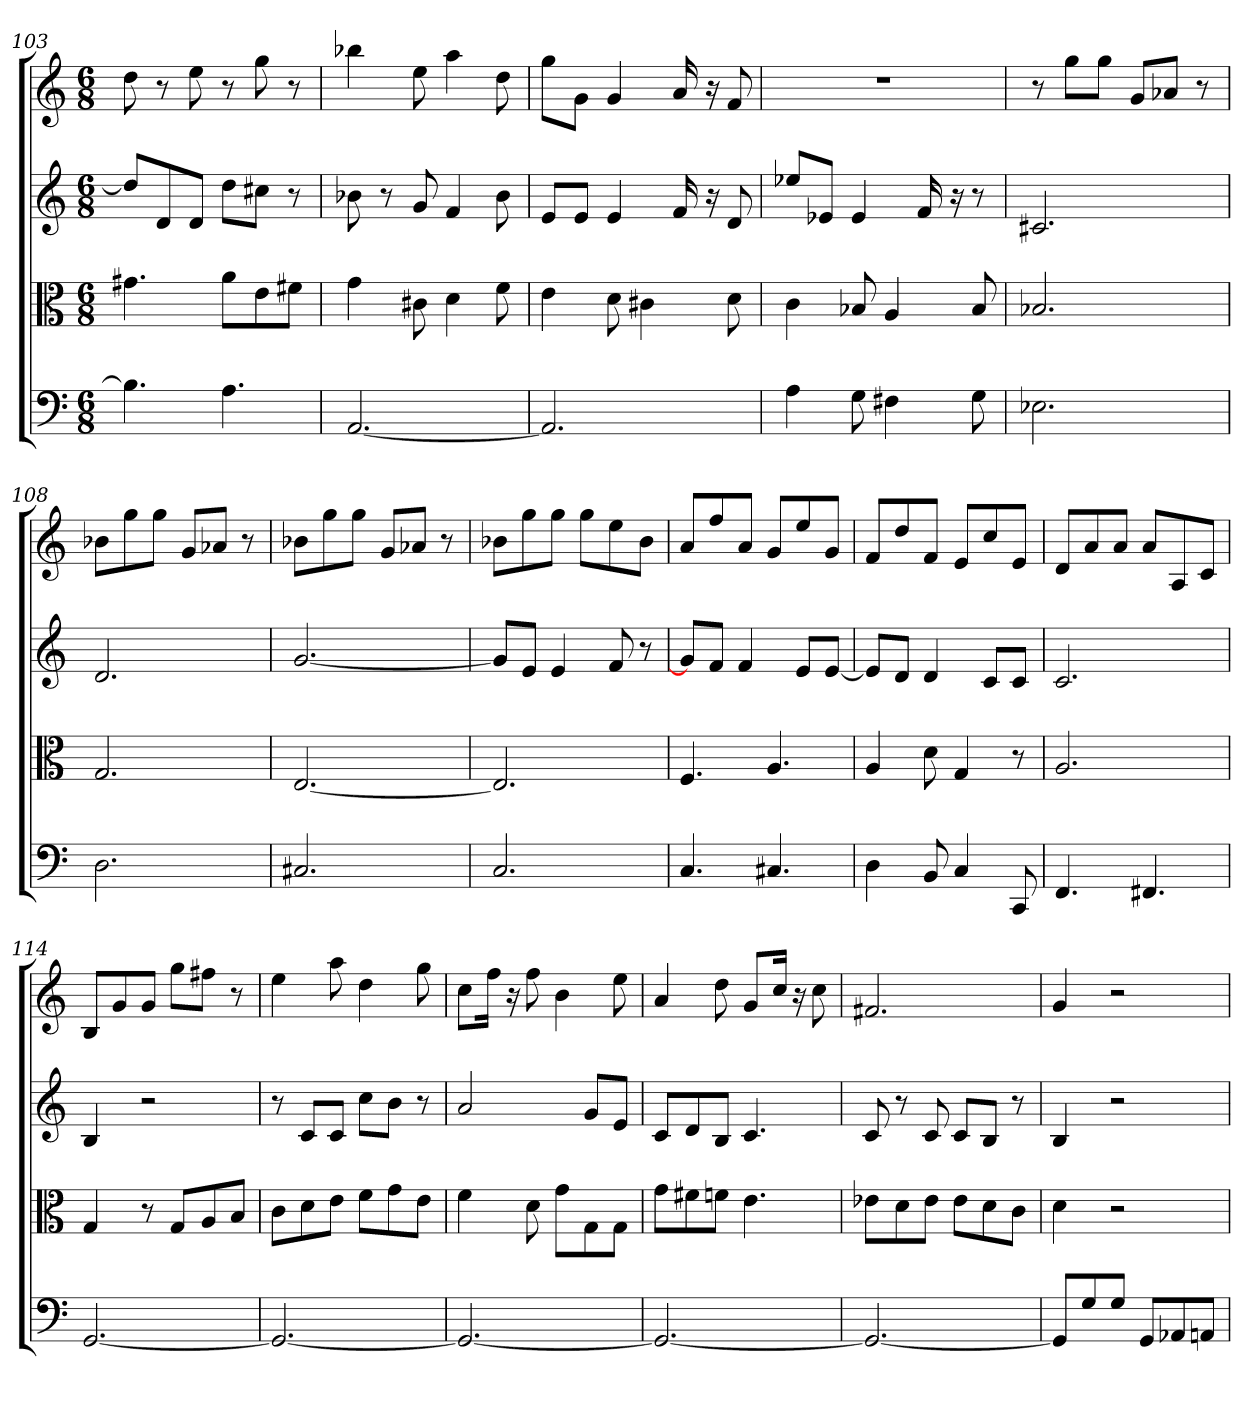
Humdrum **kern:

**kern	**kern	**kern	**kern
*part4	*part3	*part2	*part1
*staff4	*staff3	*staff2	*staff1
*clefF4	*clefC3	*clefG2	*clefG2
*k[]	*k[]	*k[]	*k[]
*C:	*C:	*C:	*C:
*M6/8	*M6/8	*M6/8	*M6/8
=103	=103	=103	=103
4.B-]	4.g#X	8dd/L]	8dd
.	.	8d/	8r
.	.	8d/J	8ee
4.A	8a\L	8dd\L	8r
.	8e\	8cc#X\J	8gg
.	8f#X\J	8r	8r
=104	=104	=104	=104
[2.AA	4g	8b-X	4bb-X
.	.	8r	.
.	8c#X	8g	8ee
.	4d	4f	4aa
.	8f	8b-	8dd
=105	=105	=105	=105
2.AA]	4e	8e/L	8gg\L
.	.	8e/J	8g\J
.	8d	4e	4g
.	4c#X	.	.
.	.	16f	16a
.	.	16r	16r
.	8d	8d	8f
=106	=106	=106	=106
4A	4c	8ee-X/L	2.r
.	.	8e-X/J	.
8G	8B-X	4e-	.
4F#X	4A	.	.
.	.	16f	.
.	.	16r	.
8G	8B-	8r	.
=107	=107	=107	=107
2.E-X	2.B-X	2.c#X	8r
.	.	.	8gg\L
.	.	.	8gg\J
.	.	.	8g/L
.	.	.	8a-X/J
.	.	.	8r
=108	=108	=108	=108
2.D	2.G	2.d	8b-X\L
.	.	.	8gg\
.	.	.	8gg\J
.	.	.	8g/L
.	.	.	8a-X/J
.	.	.	8r
=109	=109	=109	=109
2.C#X	[2.E	[2.g	8b-X\L
.	.	.	8gg\
.	.	.	8gg\J
.	.	.	8g/L
.	.	.	8a-X/J
.	.	.	8r
=110	=110	=110	=110
2.C	2.E]	8g/L]	8b-X\L
.	.	8e/J	8gg\
.	.	4e	8gg\J
.	.	.	8gg\L
.	.	8f	8ee\
.	.	8r	8b-\J
=111	=111	=111	=111
4.C	4.F	8g/L]	8a/L
.	.	8f/J	8ff/
.	.	4f	8a/J
4.C#X	4.A	.	8g/L
.	.	8e/L	8ee/
.	.	[8e/J	8g/J
=112	=112	=112	=112
4D	4A	8e/L]	8f/L
.	.	8d/J	8dd/
8BB	8d	4d	8f/J
4C	4G	.	8e/L
.	.	8c/L	8cc/
8CC	8r	8c/J	8e/J
=113	=113	=113	=113
4.FF	2.A	2.c	8d/L
.	.	.	8a/
.	.	.	8a/J
4.FF#X	.	.	8a/L
.	.	.	8A/
.	.	.	8c/J
=114	=114	=114	=114
[2.GG	4G	4B	8B/L
.	.	.	8g/
.	8r	2r	8g/J
.	8G/L	.	8gg\L
.	8A/	.	8ff#X\J
.	8B/J	.	8r
=115	=115	=115	=115
2.GG_	8c\L	8r	4ee
.	8d\	8c/L	.
.	8e\J	8c/J	8aa
.	8f\L	8cc\L	4dd
.	8g\	8b\J	.
.	8e\J	8r	8gg
=116	=116	=116	=116
2.GG_	4f	2a	8cc\L
.	.	.	16ff\Jk
.	.	.	16r
.	8d	.	8ff
.	8g\L	.	4b
.	8G\	8g/L	.
.	8G\J	8e/J	8ee
=117	=117	=117	=117
2.GG_	8g\L	8c/L	4a
.	8f#X\	8d/	.
.	8fn\J	8B/J	8dd
.	4.e	4.c	8g/L
.	.	.	16cc/Jk
.	.	.	16r
.	.	.	8cc
=118	=118	=118	=118
2.GG_	8e-X\L	8c	2.f#X
.	8d\	8r	.
.	8e-\J	8c	.
.	8e-\L	8c/L	.
.	8d\	8B/J	.
.	8c\J	8r	.
=119	=119	=119	=119
8GG/L]	4d	4B	4g
8G/	.	.	.
8G/J	2r	2r	2r
8GG/L	.	.	.
8AA-X/	.	.	.
8AAn/J	.	.	.
=	=	=	=
*-	*-	*-	*-
